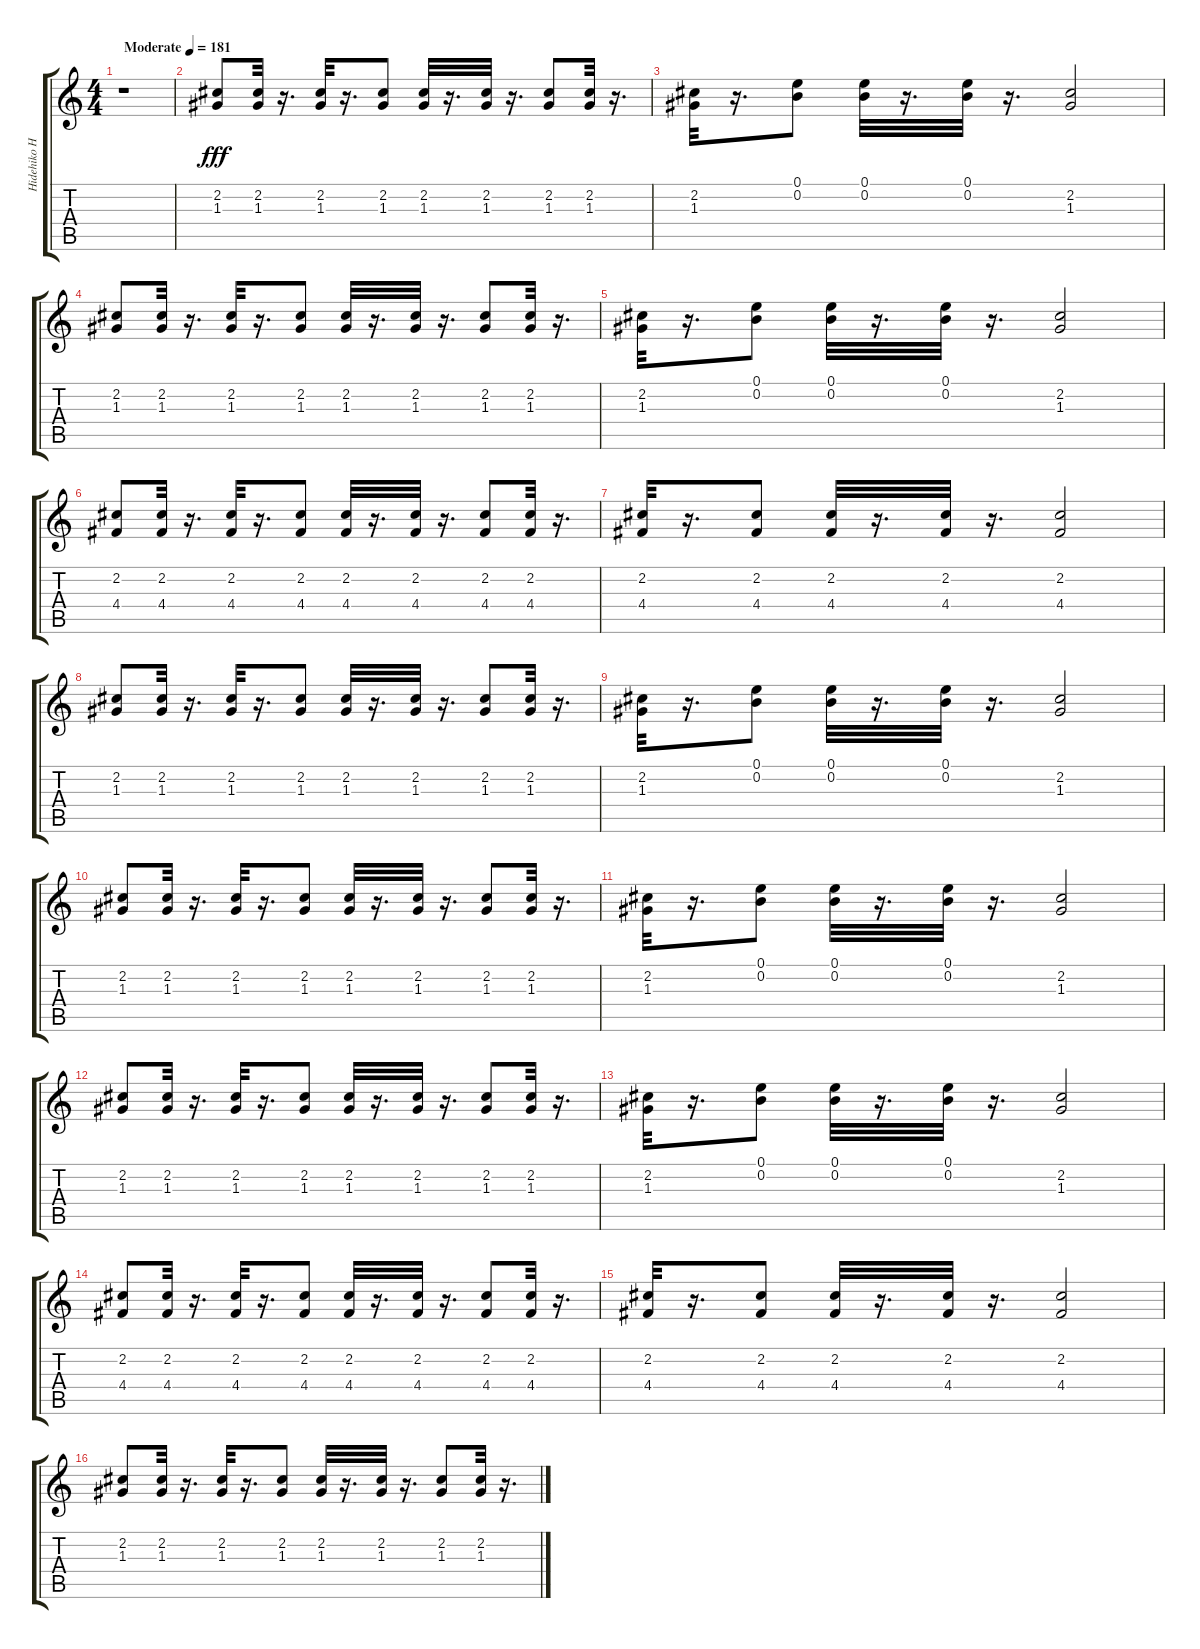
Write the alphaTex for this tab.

\track ("Hidehiko Hoshino" "Hidehiko H") {instrument distortionguitar}
\staff {score tabs}
\tuning (E4 B3 G3 D3 A2 E2) {hide}
\ts (4 4)
\tempo (181 "Moderate")
\clef g2
\ks c
r.1{dy fff instrument distortionguitar} |
(2.2 1.3).8 (2.2 1.3).32 r.16{d} (2.2 1.3).32 r.16{d} (2.2 1.3).8 (2.2 1.3).32 r.16{d} (2.2 1.3).32 r.16{d} (2.2 1.3).8 (2.2 1.3).32 r.16{d} |
(2.2 1.3).32 r.16{d} (0.1 0.2).8 (0.1 0.2).32 r.16{d} (0.1 0.2).32 r.16{d} (2.2 1.3).2 |
(2.2 1.3).8 (2.2 1.3).32 r.16{d} (2.2 1.3).32 r.16{d} (2.2 1.3).8 (2.2 1.3).32 r.16{d} (2.2 1.3).32 r.16{d} (2.2 1.3).8 (2.2 1.3).32 r.16{d} |
(2.2 1.3).32 r.16{d} (0.1 0.2).8 (0.1 0.2).32 r.16{d} (0.1 0.2).32 r.16{d} (2.2 1.3).2 |
(2.2 4.4).8 (2.2 4.4).32 r.16{d} (2.2 4.4).32 r.16{d} (2.2 4.4).8 (2.2 4.4).32 r.16{d} (2.2 4.4).32 r.16{d} (2.2 4.4).8 (2.2 4.4).32 r.16{d} |
(2.2 4.4).32 r.16{d} (2.2 4.4).8 (2.2 4.4).32 r.16{d} (2.2 4.4).32 r.16{d} (2.2 4.4).2 |
(2.2 1.3).8 (2.2 1.3).32 r.16{d} (2.2 1.3).32 r.16{d} (2.2 1.3).8 (2.2 1.3).32 r.16{d} (2.2 1.3).32 r.16{d} (2.2 1.3).8 (2.2 1.3).32 r.16{d} |
(2.2 1.3).32 r.16{d} (0.1 0.2).8 (0.1 0.2).32 r.16{d} (0.1 0.2).32 r.16{d} (2.2 1.3).2 |
(2.2 1.3).8 (2.2 1.3).32 r.16{d} (2.2 1.3).32 r.16{d} (2.2 1.3).8 (2.2 1.3).32 r.16{d} (2.2 1.3).32 r.16{d} (2.2 1.3).8 (2.2 1.3).32 r.16{d} |
(2.2 1.3).32 r.16{d} (0.1 0.2).8 (0.1 0.2).32 r.16{d} (0.1 0.2).32 r.16{d} (2.2 1.3).2 |
(2.2 1.3).8 (2.2 1.3).32 r.16{d} (2.2 1.3).32 r.16{d} (2.2 1.3).8 (2.2 1.3).32 r.16{d} (2.2 1.3).32 r.16{d} (2.2 1.3).8 (2.2 1.3).32 r.16{d} |
(2.2 1.3).32 r.16{d} (0.1 0.2).8 (0.1 0.2).32 r.16{d} (0.1 0.2).32 r.16{d} (2.2 1.3).2 |
(2.2 4.4).8 (2.2 4.4).32 r.16{d} (2.2 4.4).32 r.16{d} (2.2 4.4).8 (2.2 4.4).32 r.16{d} (2.2 4.4).32 r.16{d} (2.2 4.4).8 (2.2 4.4).32 r.16{d} |
(2.2 4.4).32 r.16{d} (2.2 4.4).8 (2.2 4.4).32 r.16{d} (2.2 4.4).32 r.16{d} (2.2 4.4).2 |
(2.2 1.3).8 (2.2 1.3).32 r.16{d} (2.2 1.3).32 r.16{d} (2.2 1.3).8 (2.2 1.3).32 r.16{d} (2.2 1.3).32 r.16{d} (2.2 1.3).8 (2.2 1.3).32 r.16{d}
